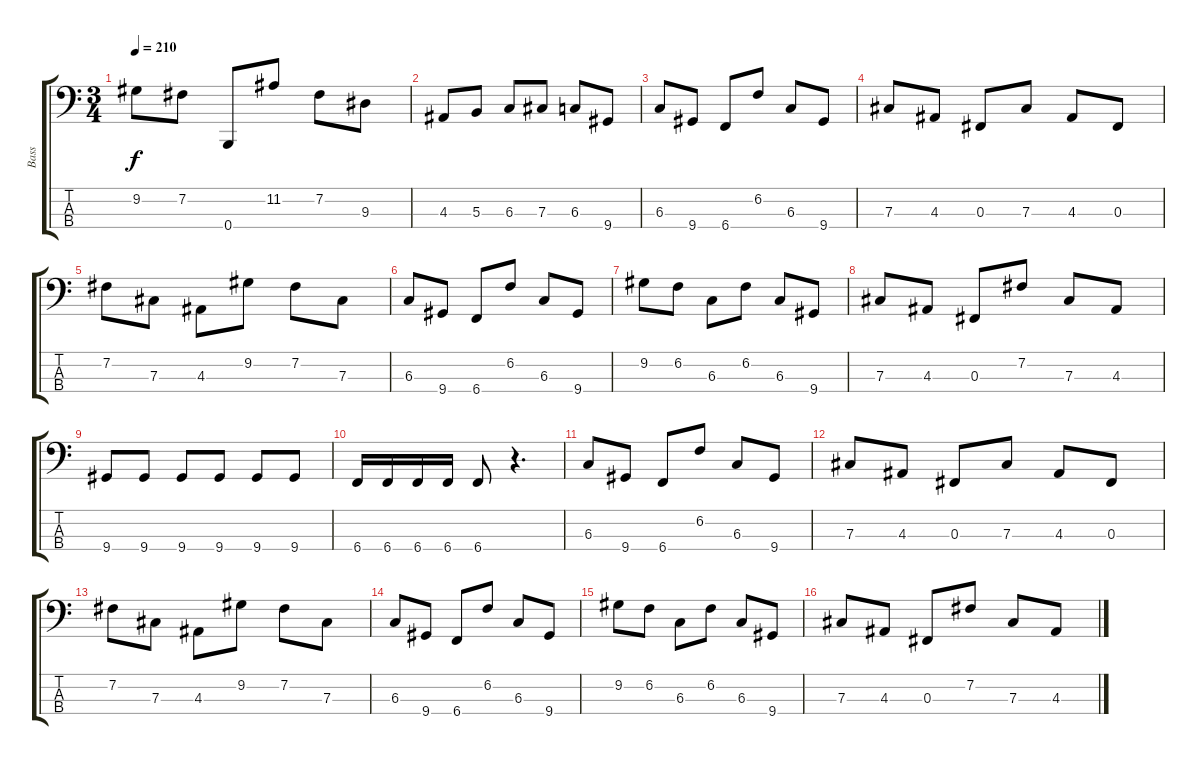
\track ("Bass" "Bass") {instrument electricbassfinger}
\staff {score tabs}
\tuning (E2 B1 Gb1 B0) {hide}
\ts (3 4)
\tempo 210
\clef f4
\ks c
9.2.8{dy f} 7.2.8 0.4.8 11.2.8 7.2.8 9.3.8 |
4.3.8 5.3.8 6.3.8 7.3.8 6.3.8 9.4.8 |
6.3.8 9.4.8 6.4.8 6.2.8 6.3.8 9.4.8 |
7.3.8 4.3.8 0.3.8 7.3.8 4.3.8 0.3.8 |
7.2.8 7.3.8 4.3.8 9.2.8 7.2.8 7.3.8 |
6.3.8 9.4.8 6.4.8 6.2.8 6.3.8 9.4.8 |
9.2.8 6.2.8 6.3.8 6.2.8 6.3.8 9.4.8 |
7.3.8 4.3.8 0.3.8 7.2.8 7.3.8 4.3.8 |
9.4.8 9.4.8 9.4.8 9.4.8 9.4.8 9.4.8 |
6.4.16 6.4.16 6.4.16 6.4.16 6.4.8 r.4{d} |
6.3.8 9.4.8 6.4.8 6.2.8 6.3.8 9.4.8 |
7.3.8 4.3.8 0.3.8 7.3.8 4.3.8 0.3.8 |
7.2.8 7.3.8 4.3.8 9.2.8 7.2.8 7.3.8 |
6.3.8 9.4.8 6.4.8 6.2.8 6.3.8 9.4.8 |
9.2.8 6.2.8 6.3.8 6.2.8 6.3.8 9.4.8 |
7.3.8 4.3.8 0.3.8 7.2.8 7.3.8 4.3.8
